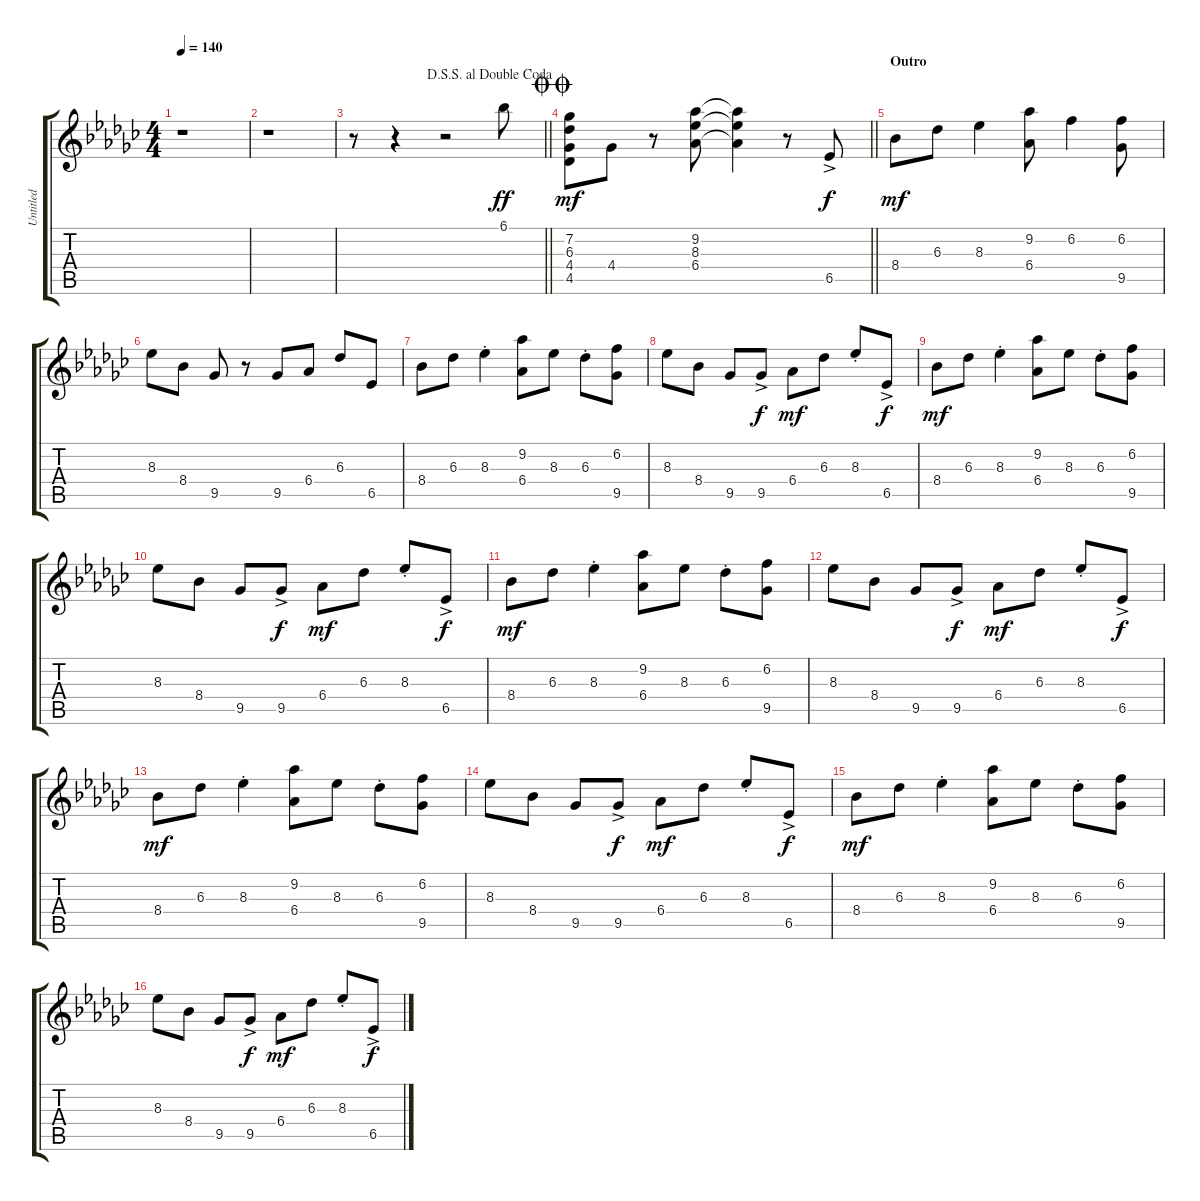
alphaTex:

\track ("Untitled" "Untitled") {instrument electricguitarclean}
\staff {score tabs}
\tuning (E4 B3 G3 D3 A2 E2) {hide}
\ts (4 4)
\tempo 140
\clef g2
\ks gb
r.1{dy ff} |
r.1 |
\jump dalsegnosegnoaldoublecoda
\barLineRight lightlight
r.8 r.4 r.2 6.1.8 |
\jump doublecoda
\barLineRight lightlight
(7.2 6.3 4.4 4.5).8{dy mf} 4.4.8 r.8 (9.2 8.3 6.4).8 (9.2{t} 8.3{t} 6.4{t}).4 r.8 6.5{ac}.8{dy f} |
\section ("" "Outro")
8.4.8{dy mf} 6.3.8 8.3.4 (9.2 6.4).8 6.2.4 (6.2 9.5).8 |
8.3.8 8.4.8 9.5.8 r.8 9.5.8 6.4.8 6.3.8 6.5.8 |
8.4.8 6.3.8 8.3{st}.4 (9.2 6.4).8 8.3.8 6.3{st}.8 (6.2 9.5).8 |
8.3.8 8.4.8 9.5.8 9.5{ac}.8{dy f} 6.4.8{dy mf} 6.3.8 8.3{st}.8 6.5{ac}.8{dy f} |
8.4.8{dy mf} 6.3.8 8.3{st}.4 (9.2 6.4).8 8.3.8 6.3{st}.8 (6.2 9.5).8 |
8.3.8 8.4.8 9.5.8 9.5{ac}.8{dy f} 6.4.8{dy mf} 6.3.8 8.3{st}.8 6.5{ac}.8{dy f} |
8.4.8{dy mf} 6.3.8 8.3{st}.4 (9.2 6.4).8 8.3.8 6.3{st}.8 (6.2 9.5).8 |
8.3.8 8.4.8 9.5.8 9.5{ac}.8{dy f} 6.4.8{dy mf} 6.3.8 8.3{st}.8 6.5{ac}.8{dy f} |
8.4.8{dy mf} 6.3.8 8.3{st}.4 (9.2 6.4).8 8.3.8 6.3{st}.8 (6.2 9.5).8 |
8.3.8 8.4.8 9.5.8 9.5{ac}.8{dy f} 6.4.8{dy mf} 6.3.8 8.3{st}.8 6.5{ac}.8{dy f} |
8.4.8{dy mf} 6.3.8 8.3{st}.4 (9.2 6.4).8 8.3.8 6.3{st}.8 (6.2 9.5).8 |
8.3.8 8.4.8 9.5.8 9.5{ac}.8{dy f} 6.4.8{dy mf} 6.3.8 8.3{st}.8 6.5{ac}.8{dy f}
